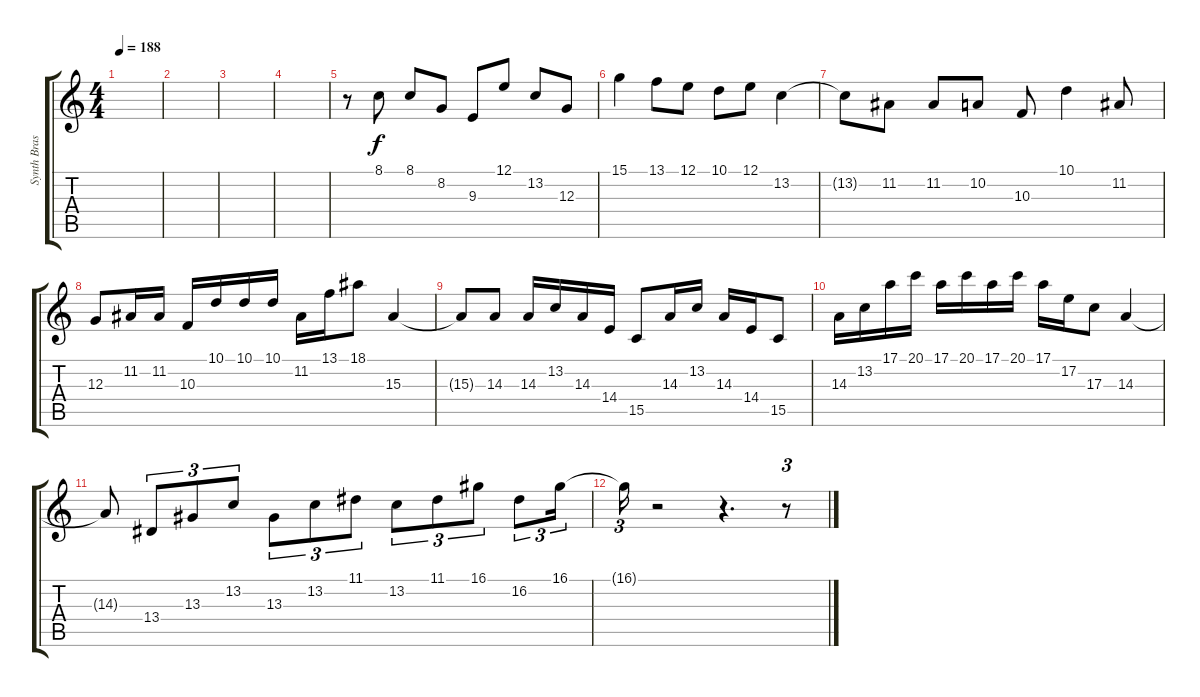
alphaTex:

\track ("Synth Brass Echo" "Synth Bras") {instrument synthbrass1}
\staff {score tabs}
\tuning (E4 B3 G3 D3 A2 E2) {hide}
\ts (4 4)
\tempo 188
\clef g2
\ks c
|
|
|
|
r.8 8.1.8 8.1.8 8.2.8 9.3.8 12.1.8 13.2.8 12.3.8 |
15.1.4 13.1.8 12.1.8 10.1.8 12.1.8 13.2.4 |
13.2{t}.8 11.2.8 11.2.8 10.2.8 10.3.8 10.1.4 11.2.8 |
12.3.8 11.2.16 11.2.16 10.3.16 10.1.16 10.1.16 10.1.16 11.2.16 13.1.16 18.1.8 15.3.4 |
15.3{t}.8 14.3.8 14.3.16 13.2.16 14.3.16 14.4.16 15.5.8 14.3.16 13.2.16 14.3.16 14.4.16 15.5.8 |
14.3.16 13.2.16 17.1.16 20.1.16 17.1.16 20.1.16 17.1.16 20.1.16 17.1.16 17.2.16 17.3.8 14.3.4 |
14.3{t}.8 13.4.8{tu (3 2)} 13.3.8{tu (3 2)} 13.2.8{tu (3 2)} 13.3.8{tu (3 2)} 13.2.8{tu (3 2)} 11.1.8{tu (3 2)} 13.2.8{tu (3 2)} 11.1.8{tu (3 2)} 16.1.8{tu (3 2)} 16.2.8{tu (3 2)} 16.1.16{tu (3 2)} |
16.1{t}.16{tu (3 2)} r.2 r.4{d} r.8{tu (3 2)}
